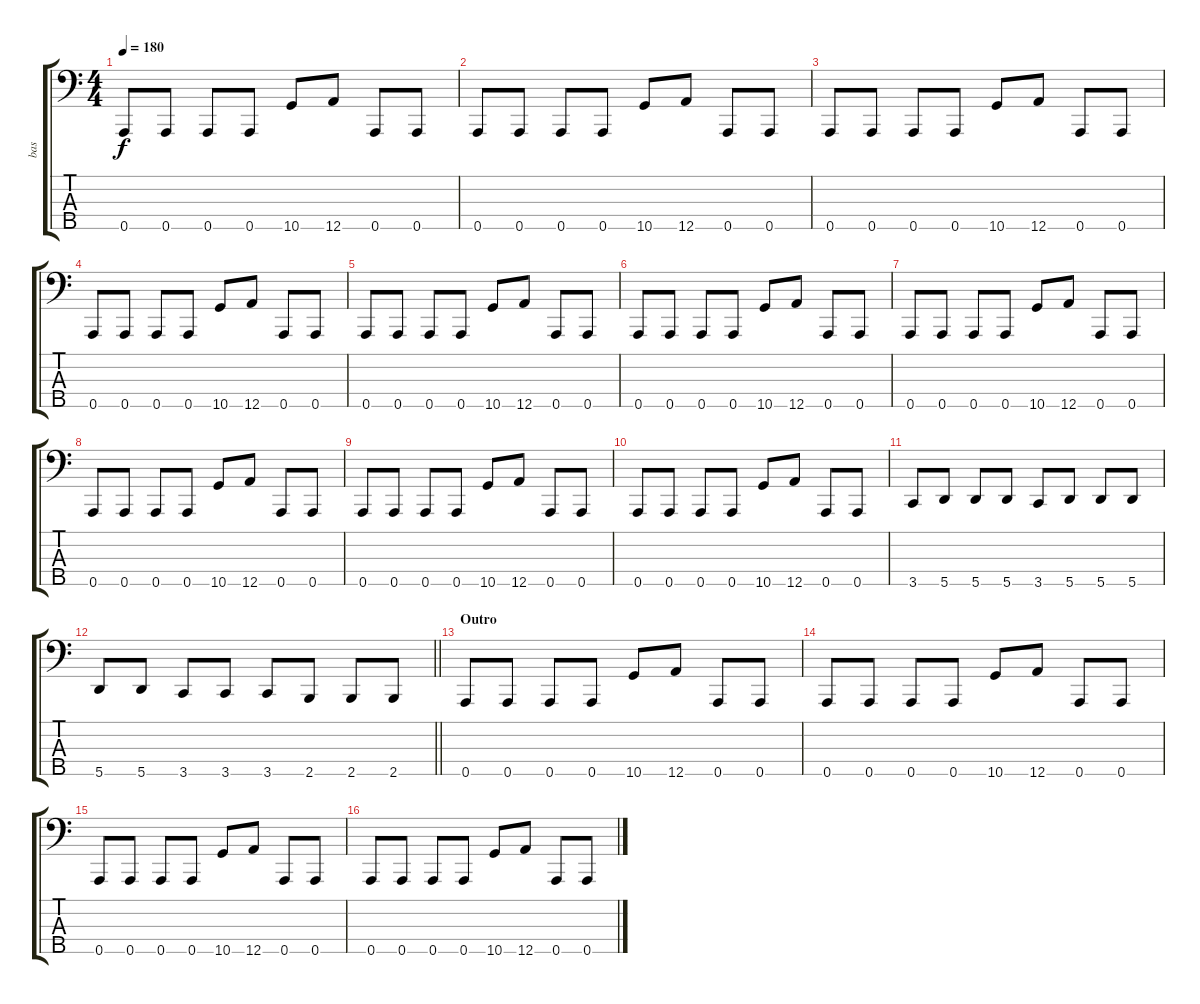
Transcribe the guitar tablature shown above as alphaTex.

\track ("bas" "bas") {instrument electricbassfinger}
\staff {score tabs}
\tuning (G2 D2 A1 E1 A0) {hide}
\ts (4 4)
\tempo 180
\clef f4
\ks c
0.5.8{dy f} 0.5.8 0.5.8 0.5.8 10.5.8 12.5.8 0.5.8 0.5.8 |
0.5.8 0.5.8 0.5.8 0.5.8 10.5.8 12.5.8 0.5.8 0.5.8 |
0.5.8 0.5.8 0.5.8 0.5.8 10.5.8 12.5.8 0.5.8 0.5.8 |
0.5.8 0.5.8 0.5.8 0.5.8 10.5.8 12.5.8 0.5.8 0.5.8 |
0.5.8 0.5.8 0.5.8 0.5.8 10.5.8 12.5.8 0.5.8 0.5.8 |
0.5.8 0.5.8 0.5.8 0.5.8 10.5.8 12.5.8 0.5.8 0.5.8 |
0.5.8 0.5.8 0.5.8 0.5.8 10.5.8 12.5.8 0.5.8 0.5.8 |
0.5.8 0.5.8 0.5.8 0.5.8 10.5.8 12.5.8 0.5.8 0.5.8 |
0.5.8 0.5.8 0.5.8 0.5.8 10.5.8 12.5.8 0.5.8 0.5.8 |
0.5.8 0.5.8 0.5.8 0.5.8 10.5.8 12.5.8 0.5.8 0.5.8 |
3.5.8 5.5.8 5.5.8 5.5.8 3.5.8 5.5.8 5.5.8 5.5.8 |
\barLineRight lightlight
5.5.8 5.5.8 3.5.8 3.5.8 3.5.8 2.5.8 2.5.8 2.5.8 |
\section ("" "Outro")
0.5.8 0.5.8 0.5.8 0.5.8 10.5.8 12.5.8 0.5.8 0.5.8 |
0.5.8 0.5.8 0.5.8 0.5.8 10.5.8 12.5.8 0.5.8 0.5.8 |
0.5.8 0.5.8 0.5.8 0.5.8 10.5.8 12.5.8 0.5.8 0.5.8 |
0.5.8 0.5.8 0.5.8 0.5.8 10.5.8 12.5.8 0.5.8 0.5.8
